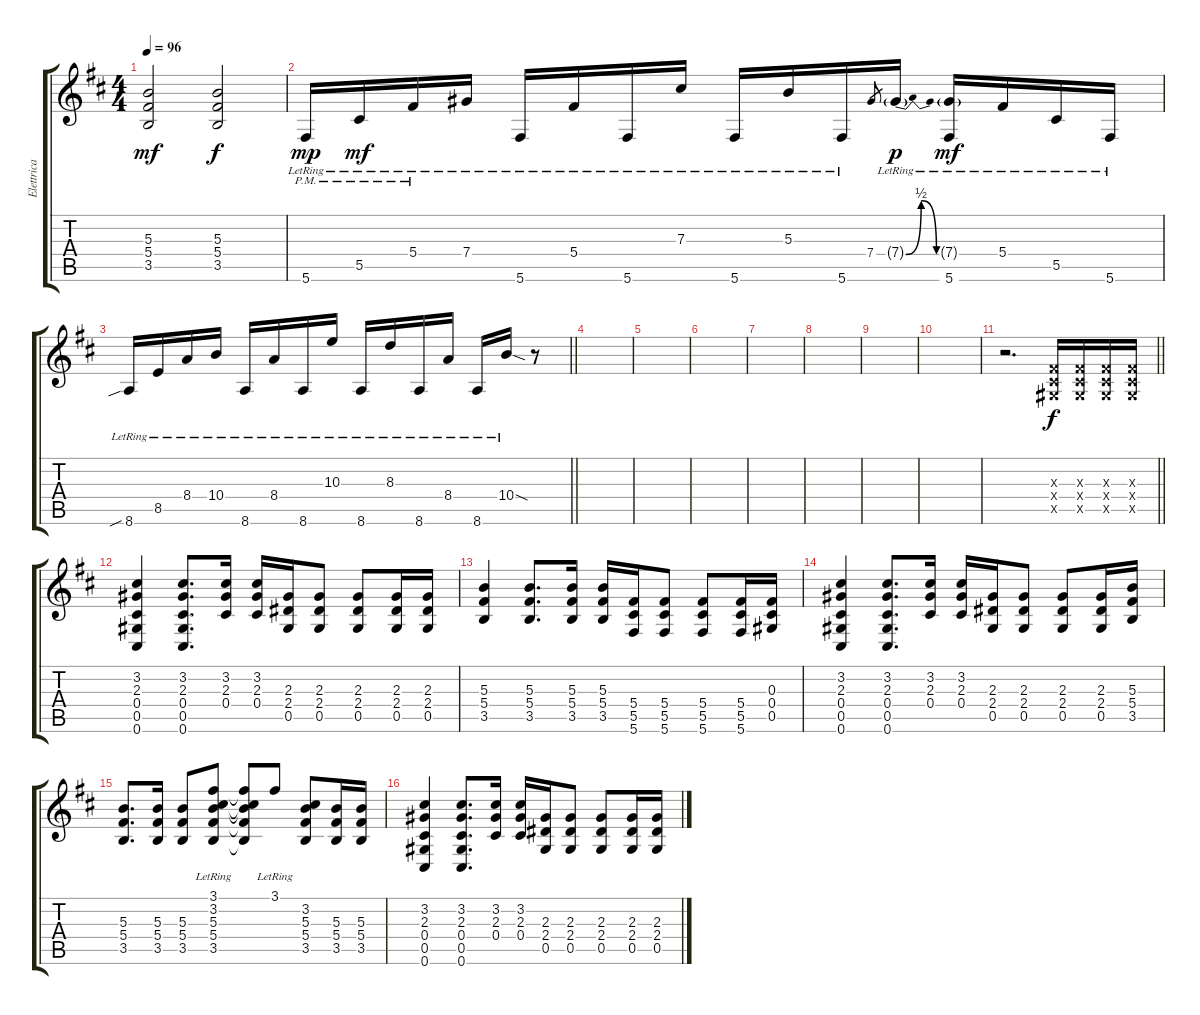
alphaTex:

\track ("Elettrica Acc" "Elettrica ") {instrument overdrivenguitar}
\staff {score tabs}
\tuning (Eb4 Bb3 Gb3 Db3 Ab2 Db2) {hide}
\ts (4 4)
\tempo 96
\clef g2
\ks d
(5.3 5.4 3.5).2{dy mf} (5.3 5.4 3.5).2{dy f} |
5.6{pm lr}.16{dy mp} 5.5{pm lr}.16{dy mf} 5.4{pm lr}.16 7.4{lr}.16 5.6{lr}.16 5.4{lr}.16 5.6{lr}.16 7.3{lr}.16 5.6{lr}.16 5.3{lr}.16 5.6{lr}.16 7.4.8{gr} 7.4{be (bendrelease 0 0 15 2 45 2 60 0) g lr}.16{dy p} (7.4{g lr} 5.6{lr}).16{dy mf} 5.4{lr}.16 5.5{lr}.16 5.6{lr}.16 |
\barLineRight lightlight
8.6{sib lr}.16 8.5{lr}.16 8.4{lr}.16 10.4{lr}.16 8.6{lr}.16 8.4{lr}.16 8.6{lr}.16 10.3{lr}.16 8.6{lr}.16 8.3{lr}.16 8.6{lr}.16 8.4{lr}.16 8.6{lr}.16 10.4{sod lr}.16 r.8 |
|
|
|
|
|
|
|
\barLineRight lightlight
r.2{d} (0.3{x} 0.4{x} 0.5{x}).16{dy f} (0.3{x} 0.4{x} 0.5{x}).16 (0.3{x} 0.4{x} 0.5{x}).16 (0.3{x} 0.4{x} 0.5{x}).16 |
(3.2 2.3 0.4 0.5 0.6).4 (3.2 2.3 0.4 0.5 0.6).8{d} (3.2 2.3 0.4).16 (3.2 2.3 0.4).16 (2.3 2.4 0.5).16 (2.3 2.4 0.5).8 (2.3 2.4 0.5).8 (2.3 2.4 0.5).16 (2.3 2.4 0.5).16 |
(5.3 5.4 3.5).4 (5.3 5.4 3.5).8{d} (5.3 5.4 3.5).16 (5.3 5.4 3.5).16 (5.4 5.5 5.6).16 (5.4 5.5 5.6).8 (5.4 5.5 5.6).8 (5.4 5.5 5.6).16 (0.3 0.4 0.5).16 |
(3.2 2.3 0.4 0.5 0.6).4 (3.2 2.3 0.4 0.5 0.6).8{d} (3.2 2.3 0.4).16 (3.2 2.3 0.4).16 (2.3 2.4 0.5).16 (2.3 2.4 0.5).8 (2.3 2.4 0.5).8 (2.3 2.4 0.5).16 (5.3 5.4 3.5).16 |
(5.3 5.4 3.5).8{d} (5.3 5.4 3.5).16 (5.3 5.4 3.5).8 (3.1{lr} 3.2 5.3 5.4 3.5).8 (3.1{t} 3.2{t} 5.3{t} 5.4{t} 3.5{t}).8 3.1{lr}.8 (3.2 5.3 5.4 3.5).8 (5.3 5.4 3.5).16 (5.3 5.4 3.5).16 |
(3.2 2.3 0.4 0.5 0.6).4 (3.2 2.3 0.4 0.5 0.6).8{d} (3.2 2.3 0.4).16 (3.2 2.3 0.4).16 (2.3 2.4 0.5).16 (2.3 2.4 0.5).8 (2.3 2.4 0.5).8 (2.3 2.4 0.5).16 (2.3 2.4 0.5).16
